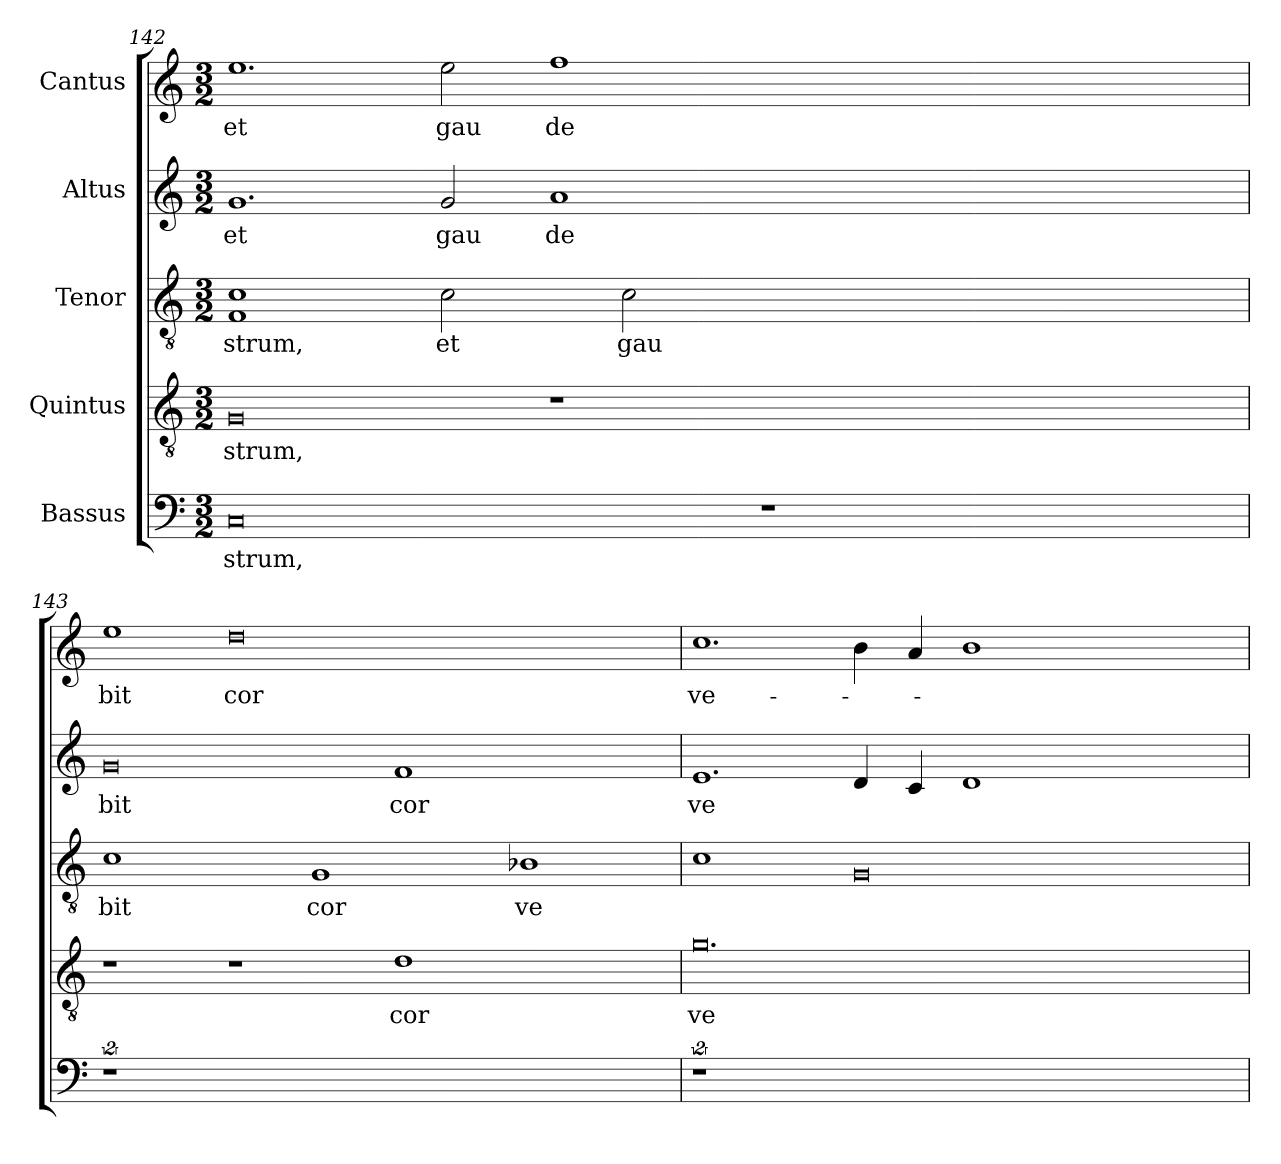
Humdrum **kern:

**kern	**text	**kern	**text	**kern	**text	**kern	**text	**kern	**text
*part5	*part5	*part4	*part4	*part3	*part3	*part2	*part2	*part1	*part1
*staff5	*staff5	*staff4	*staff4	*staff3	*staff3	*staff2	*staff2	*staff1	*staff1
*I"Bassus	*	*I"Quintus	*	*I"Tenor	*	*I"Altus	*	*I"Cantus	*
*clefF4	*	*clefGv2	*	*clefGv2	*	*clefG2	*	*clefG2	*
*M3/2	*	*M3/2	*	*M3/2	*	*M3/2	*	*M3/2	*
=142	=142	=142	=142	=142	=142	=142	=142	=142	=142
*	*	*	*	*^	*	*	*	*	*
!LO:N:vis=0	!LO:LY:b:cj	!	!LO:LY:b:cj	!LO:N:vis=1	!LO:N:vis=1	!LO:LY:b:cj	!	!	!	!
!	!	!	!	!	!	!LO:LY:b:cj	!	!LO:LY:b:cj	!	!LO:LY:b:cj
0.C	strum,	0G	strum,	1.F	1.c	strum,	1.g	et	1.ee	et
!	!	!	!	!	!LO:N:vis=2	!LO:LY:b:cj	!	!LO:LY:b:cj	!	!LO:LY:b:cj
.	.	.	.	0.ryy	2.c\	et	2g/	gau	2ee\	gau
!	!	!LO:N:vis=1	!	!	!	!	!	!LO:LY:b:cj	!	!LO:LY:b:cj
.	.	0.r	.	.	.	.	1a	de	1ff	de
!	!	!	!	!	!LO:N:vis=2	!LO:LY:b:cj	!	!	!	!
.	.	.	.	.	2.c\	gau	.	.	.	.
!LO:N:vis=1	!	!	!	!	!	!	!	!	!	!
0.r	.	.	.	.	0.ryy	.	0.ryy	.	0.ryy	.
.	.	.	.	1.ryy	.	.	.	.	.	.
.	.	1ryy	.	.	.	.	.	.	.	.
*	*	*	*	*v	*v	*	*	*	*	*
=143	=143	=143	=143	=143	=143	=143	=143	=143	=143
!	!	!	!	!LO:N:vis=1	!LO:LY:b:cj	!	!LO:LY:b:cj	!	!LO:LY:b:cj
2%9r	.	1r	.	1.c	bit	0g	bit	1ee	bit
!	!	!	!	!	!	!	!	!	!LO:LY:b:cj
.	.	1r	.	.	.	.	.	0dd	cor
!	!	!	!	!LO:N:vis=1	!LO:LY:b:cj	!	!	!	!
.	.	.	.	1.G	cor	.	.	.	.
!	!	!	!LO:LY:b:cj	!	!	!	!LO:LY:b:cj	!	!
.	.	1d	cor	.	.	1f	cor	.	.
!	!	!	!	!LO:N:vis=1	!LO:LY:b:cj	!	!	!	!
.	.	1.ryy	.	1.B-X	ve	1.ryy	.	1.ryy	.
!!LO:LB:g=z
=144	=144	=144	=144	=144	=144	=144	=144	=144	=144
!	!	!	!LO:LY:b:cj	!LO:N:vis=1	!	!	!LO:LY:b:cj	!	!LO:LY:b:cj
2%9r	.	0.g	ve	1.c	.	1.e	ve	1.cc	ve-
!	!	!	!	!LO:N:vis=0	!	!	!	!	!
.	.	.	.	0.G	.	4d/	.	4b\	.
.	.	.	.	.	.	4c/	.	4a/	.
.	.	.	.	.	.	1d	.	1b	.
.	.	1.ryy	.	.	.	1.ryy	.	1.ryy	.
=	=	=	=	=	=	=	=	=	=
*-	*-	*-	*-	*-	*-	*-	*-	*-	*-
